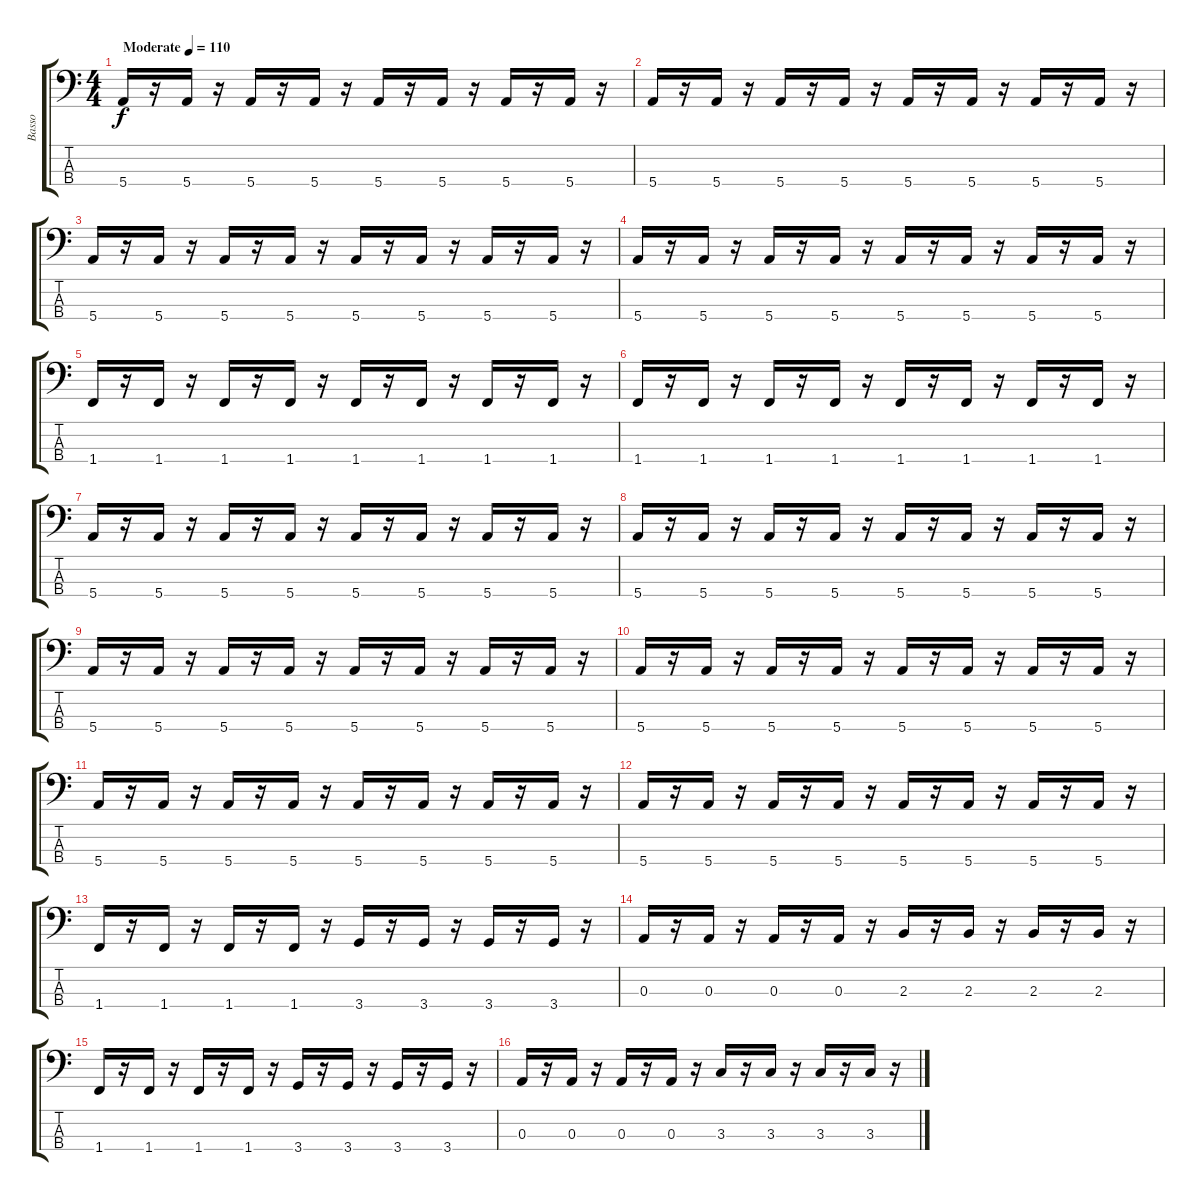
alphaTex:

\track ("Basso" "Basso") {instrument electricbassfinger}
\staff {score tabs}
\tuning (G2 D2 A1 E1) {hide}
\ts (4 4)
\tempo (110 "Moderate")
\clef f4
\ks c
5.4.16{dy f instrument electricbassfinger} r.16 5.4.16 r.16 5.4.16 r.16 5.4.16 r.16 5.4.16 r.16 5.4.16 r.16 5.4.16 r.16 5.4.16 r.16 |
5.4.16 r.16 5.4.16 r.16 5.4.16 r.16 5.4.16 r.16 5.4.16 r.16 5.4.16 r.16 5.4.16 r.16 5.4.16 r.16 |
5.4.16 r.16 5.4.16 r.16 5.4.16 r.16 5.4.16 r.16 5.4.16 r.16 5.4.16 r.16 5.4.16 r.16 5.4.16 r.16 |
5.4.16 r.16 5.4.16 r.16 5.4.16 r.16 5.4.16 r.16 5.4.16 r.16 5.4.16 r.16 5.4.16 r.16 5.4.16 r.16 |
1.4.16 r.16 1.4.16 r.16 1.4.16 r.16 1.4.16 r.16 1.4.16 r.16 1.4.16 r.16 1.4.16 r.16 1.4.16 r.16 |
1.4.16 r.16 1.4.16 r.16 1.4.16 r.16 1.4.16 r.16 1.4.16 r.16 1.4.16 r.16 1.4.16 r.16 1.4.16 r.16 |
5.4.16 r.16 5.4.16 r.16 5.4.16 r.16 5.4.16 r.16 5.4.16 r.16 5.4.16 r.16 5.4.16 r.16 5.4.16 r.16 |
5.4.16 r.16 5.4.16 r.16 5.4.16 r.16 5.4.16 r.16 5.4.16 r.16 5.4.16 r.16 5.4.16 r.16 5.4.16 r.16 |
5.4.16 r.16 5.4.16 r.16 5.4.16 r.16 5.4.16 r.16 5.4.16 r.16 5.4.16 r.16 5.4.16 r.16 5.4.16 r.16 |
5.4.16 r.16 5.4.16 r.16 5.4.16 r.16 5.4.16 r.16 5.4.16 r.16 5.4.16 r.16 5.4.16 r.16 5.4.16 r.16 |
5.4.16 r.16 5.4.16 r.16 5.4.16 r.16 5.4.16 r.16 5.4.16 r.16 5.4.16 r.16 5.4.16 r.16 5.4.16 r.16 |
5.4.16 r.16 5.4.16 r.16 5.4.16 r.16 5.4.16 r.16 5.4.16 r.16 5.4.16 r.16 5.4.16 r.16 5.4.16 r.16 |
1.4.16 r.16 1.4.16 r.16 1.4.16 r.16 1.4.16 r.16 3.4.16 r.16 3.4.16 r.16 3.4.16 r.16 3.4.16 r.16 |
0.3.16 r.16 0.3.16 r.16 0.3.16 r.16 0.3.16 r.16 2.3.16 r.16 2.3.16 r.16 2.3.16 r.16 2.3.16 r.16 |
1.4.16 r.16 1.4.16 r.16 1.4.16 r.16 1.4.16 r.16 3.4.16 r.16 3.4.16 r.16 3.4.16 r.16 3.4.16 r.16 |
0.3.16 r.16 0.3.16 r.16 0.3.16 r.16 0.3.16 r.16 3.3.16 r.16 3.3.16 r.16 3.3.16 r.16 3.3.16 r.16
